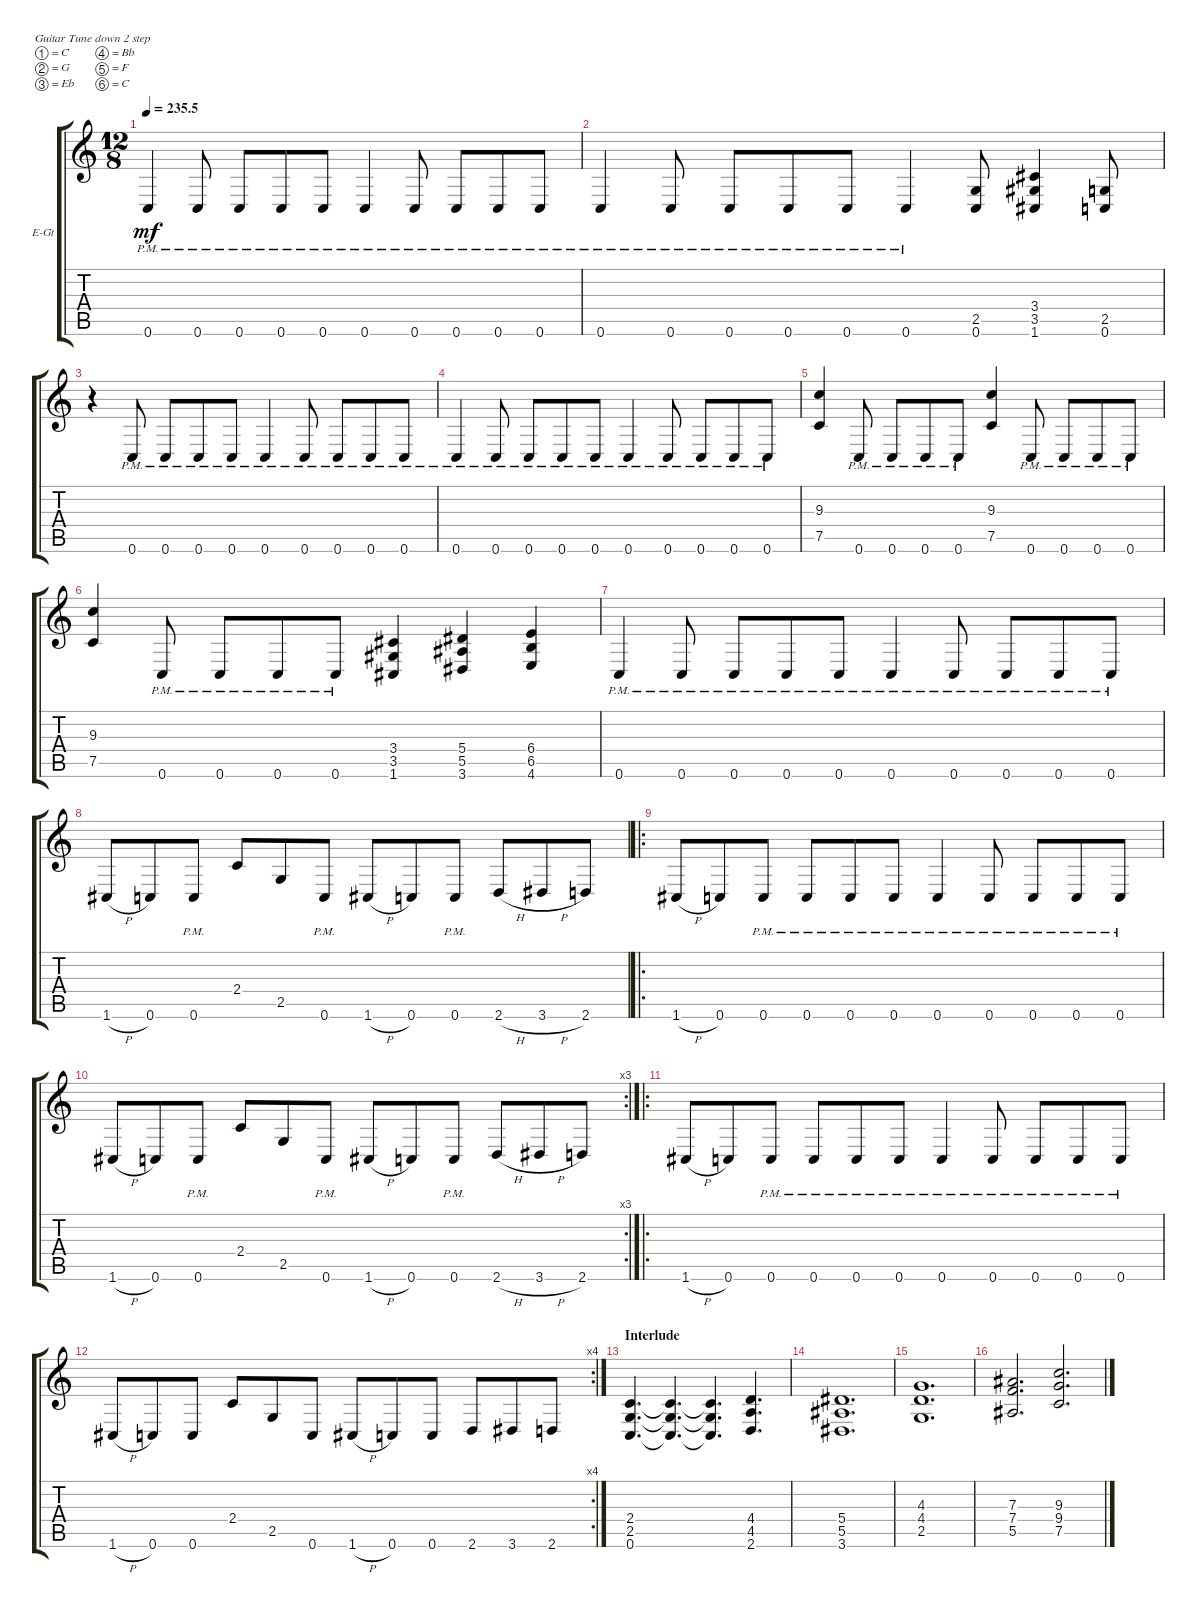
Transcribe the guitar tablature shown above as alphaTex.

\bracketExtendMode groupsimilarinstruments
\firstSystemTrackNameOrientation horizontal
\otherSystemsTrackNameOrientation horizontal
\track ("Electric Guitar 2" "E-Gt") {instrument distortionguitar}
\staff {score tabs}
\tuning (C4 G3 Eb3 Bb2 F2 C2)
\ts (12 8)
\tempo
235.5
\accidentals auto
\clef g2
\ottava regular
\simile none
\ks c
0.6{pm}.4{dy mf} 0.6{pm}.8 0.6{pm}.8 0.6{pm}.8 0.6{pm}.8 0.6{pm}.4 0.6{pm}.8 0.6{pm}.8 0.6{pm}.8 0.6{pm}.8 |
0.6{pm}.4 0.6{pm}.8 0.6{pm}.8 0.6{pm}.8 0.6{pm}.8 0.6{pm}.4 (0.6 2.5).8 (1.6 3.5 3.4).4 (0.6 2.5).8 |
r.4 0.6{pm}.8 0.6{pm}.8 0.6{pm}.8 0.6{pm}.8 0.6{pm}.4 0.6{pm}.8 0.6{pm}.8 0.6{pm}.8 0.6{pm}.8 |
0.6{pm}.4 0.6{pm}.8 0.6{pm}.8 0.6{pm}.8 0.6{pm}.8 0.6{pm}.4 0.6{pm}.8 0.6{pm}.8 0.6{pm}.8 0.6{pm}.8 |
(7.5 9.3).4 0.6{pm}.8 0.6{pm}.8 0.6{pm}.8 0.6{pm}.8 (7.5 9.3).4 0.6{pm}.8 0.6{pm}.8 0.6{pm}.8 0.6{pm}.8 |
(7.5 9.3).4 0.6{pm}.8 0.6{pm}.8 0.6{pm}.8 0.6{pm}.8 (1.6 3.5 3.4).4 (3.6 5.5 5.4).4 (4.6 6.5 6.4).4 |
0.6{pm}.4 0.6{pm}.8 0.6{pm}.8 0.6{pm}.8 0.6{pm}.8 0.6{pm}.4 0.6{pm}.8 0.6{pm}.8 0.6{pm}.8 0.6{pm}.8 |
1.6{h}.8 0.6.8 0.6{pm}.8 2.4.8 2.5.8 0.6{pm}.8 1.6{h}.8 0.6.8 0.6{pm}.8 2.6{h}.8 3.6{h}.8 2.6.8 |
\ro
1.6{h}.8 0.6.8 0.6{pm}.8 0.6{pm}.8 0.6{pm}.8 0.6{pm}.8 0.6{pm}.4 0.6{pm}.8 0.6{pm}.8 0.6{pm}.8 0.6{pm}.8 |
\rc 3
1.6{h}.8 0.6.8 0.6{pm}.8 2.4.8 2.5.8 0.6{pm}.8 1.6{h}.8 0.6.8 0.6{pm}.8 2.6{h}.8 3.6{h}.8 2.6.8 |
\ro
1.6{h}.8 0.6.8 0.6{pm}.8 0.6{pm}.8 0.6{pm}.8 0.6{pm}.8 0.6{pm}.4 0.6{pm}.8 0.6{pm}.8 0.6{pm}.8 0.6{pm}.8 |
\rc 4
1.6{h}.8 0.6.8 0.6.8 2.4.8 2.5.8 0.6.8 1.6{h}.8 0.6.8 0.6.8 2.6.8 3.6.8 2.6.8 |
\section ("" "Interlude")
(0.6 2.5 2.4).4{d} (0.6{t} 2.5{t} 2.4{t}).4{d} (0.6{t} 2.5{t} 2.4{t}).4{d} (2.6 4.5 4.4).4{d} |
(3.6 5.5 5.4).1{d} |
(2.5 4.4 4.3).1{d} |
(5.5 7.4 7.3).2{d} (7.5 9.4 9.3).2{d}
